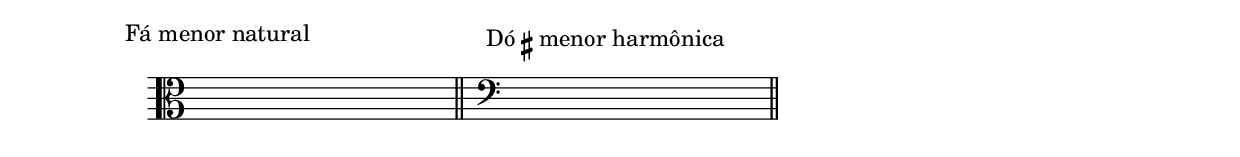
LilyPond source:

\version "2.10.0"
<<
\new Staff \with {
	\remove "Time_signature_engraver"
	\override Stem #'transparent = ##t
}

\relative c' { \clef alto
		\time 8/4
		\once \override TextScript #'extra-offset = #'( -8.0 . 3.0 )
		\hideNotes
		c^\markup{ Fá menor natural }
		c c c c c c c \bar "||"
		\unHideNotes
		\time 1/4
		s4 \bar " "
		\clef bass
		\time 8/4
		\once \override TextScript #'extra-offset = #'( -3.0 . 1.0 )
		\hideNotes
		 c,,^\markup{ Dó \sharp menor harmônica } e e e e e e e
		\unHideNotes  \bar "||"
}
>>


